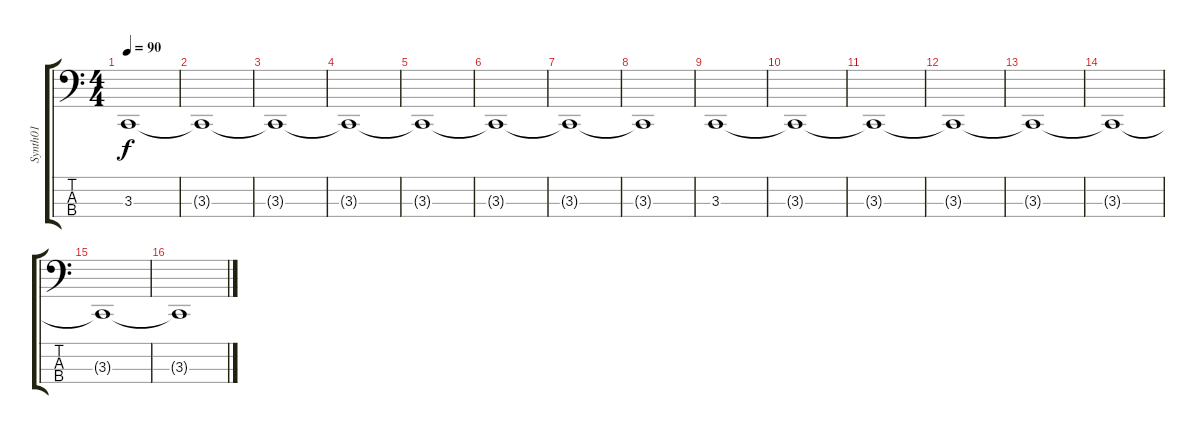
\track ("Synth01" "Synth01") {instrument lead6voice}
\staff {score tabs}
\tuning (G2 D2 A1 E1) {hide}
\ts (4 4)
\tempo 90
\clef f4
\ks c
3.3{t}.1{dy f} |
3.3{t}.1 |
3.3{t}.1 |
3.3{t}.1 |
3.3{t}.1 |
3.3{t}.1 |
3.3{t}.1 |
3.3{t}.1 |
3.3.1 |
3.3{t}.1 |
3.3{t}.1 |
3.3{t}.1 |
3.3{t}.1 |
3.3{t}.1 |
3.3{t}.1 |
3.3{t}.1
